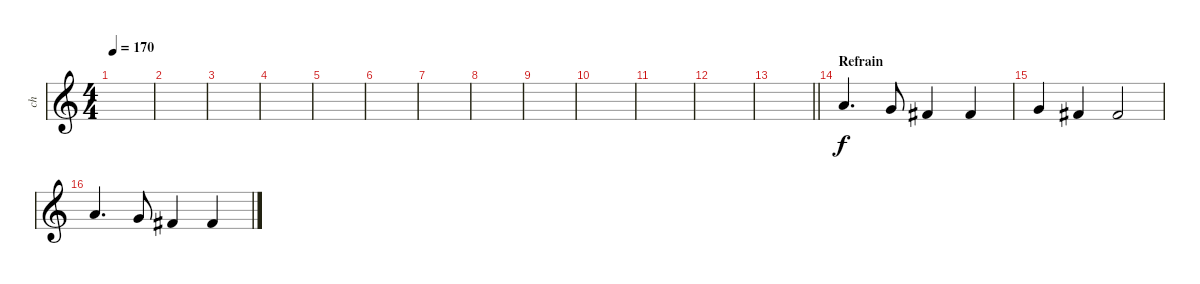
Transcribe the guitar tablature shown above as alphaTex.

\track ("ch" "ch") {instrument lead1square}
\staff {score}
\tuning (E4 B3 G3 D3 A2 E2) {hide}
\ts (4 4)
\tempo 170
\clef g2
\ks c
|
|
|
|
|
|
|
|
|
|
|
|
\barLineRight lightlight
|
\section ("" "Refrain")
10.2.4{d} 8.2.8 7.2.4 7.2.4 |
8.2.4 7.2.4 7.2.2 |
10.2.4{d} 8.2.8 7.2.4 7.2.4
